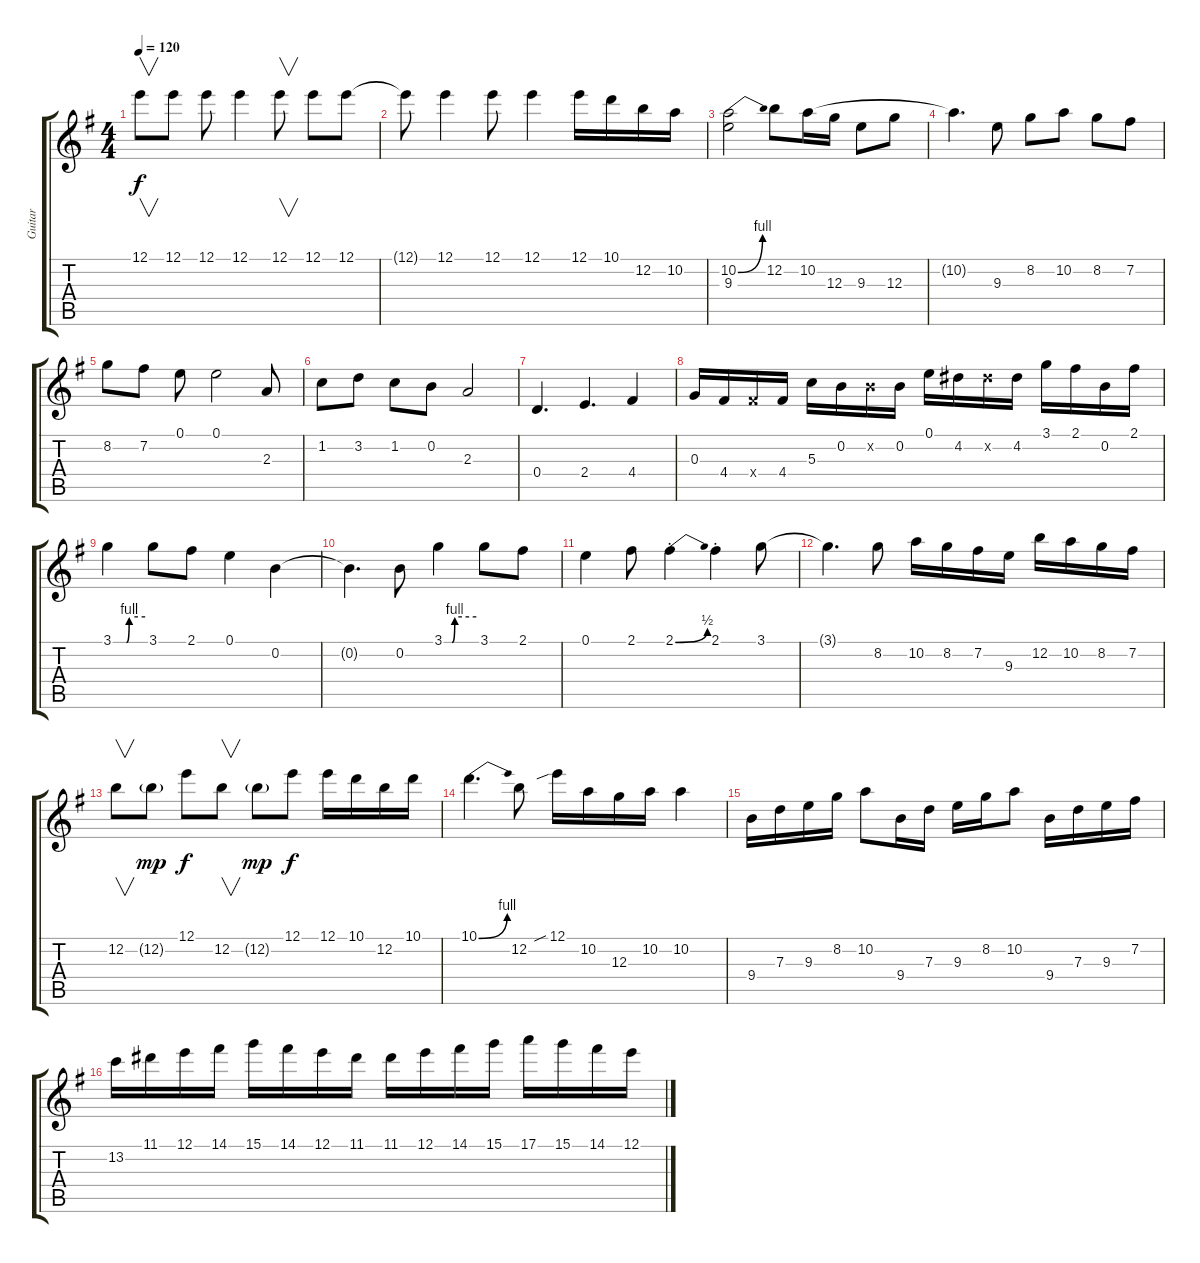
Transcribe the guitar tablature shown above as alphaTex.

\track ("Guitar" "Guitar") {instrument distortionguitar}
\staff {score tabs}
\tuning (E4 B3 G3 D3 A2 D2) {hide}
\ts (4 4)
\tempo 120
\clef g2
\ks g
12.1.8{v dy f} 12.1.8 12.1.8 12.1.4 12.1.8{v} 12.1.8 12.1.8 |
12.1{t}.8 12.1.4 12.1.8 12.1.4 12.1.16 10.1.16 12.2.16 10.2.16 |
(10.2{be (bend 0 0 60 4)} 9.3).2 12.2.8 10.2.16 12.3.16 9.3.8 12.3.8 |
10.2{t}.4{d} 9.3.8 8.2.8 10.2.8 8.2.8 7.2.8 |
8.2.8 7.2.8 0.1.8 0.1.2 2.3.8 |
1.2.8 3.2.8 1.2.8 0.2.8 2.3.2 |
0.4.4{d} 2.4.4{d} 4.4.4 |
0.3.16 4.4.16 4.4{x}.16 4.4.16 5.3.16 0.2.16 0.2{x}.16 0.2.16 0.1.16 4.2.16 4.2{x}.16 4.2.16 3.1.16 2.1.16 0.2.16 2.1.16 |
3.1{be (custom 0 0 15 0 20 0 25 0 30 4 60 4)}.4 3.1.8 2.1.8 0.1.4 0.2.4 |
0.2{t}.4{d} 0.2.8 3.1{be (custom 0 0 15 0 20 4 60 4)}.4 3.1.8 2.1.8 |
0.1.4 2.1.8 2.1{be (bend 0 0 60 2) st}.4 2.1{st}.4 3.1.8 |
3.1{t}.4{d} 8.2.8 10.2.16 8.2.16 7.2.16 9.3.16 12.2.16 10.2.16 8.2.16 7.2.16 |
12.2.8{v} 12.2{g}.8{dy mp} 12.1.8{dy f} 12.2.8{v} 12.2{g}.8{dy mp} 12.1.8{dy f} 12.1.16 10.1.16 12.2.16 10.1.16 |
10.1{be (bend 0 0 60 4)}.4{d} 12.2.8 12.1{sib}.16 10.2.16 12.3.16 10.2.16 10.2.4 |
9.4.16 7.3.16 9.3.16 8.2.16 10.2.8 9.4.16 7.3.16 9.3.16 8.2.16 10.2.8 9.4.16 7.3.16 9.3.16 7.2.16 |
13.2.16 11.1.16 12.1.16 14.1.16 15.1.16 14.1.16 12.1.16 11.1.16 11.1.16 12.1.16 14.1.16 15.1.16 17.1.16 15.1.16 14.1.16 12.1.16
